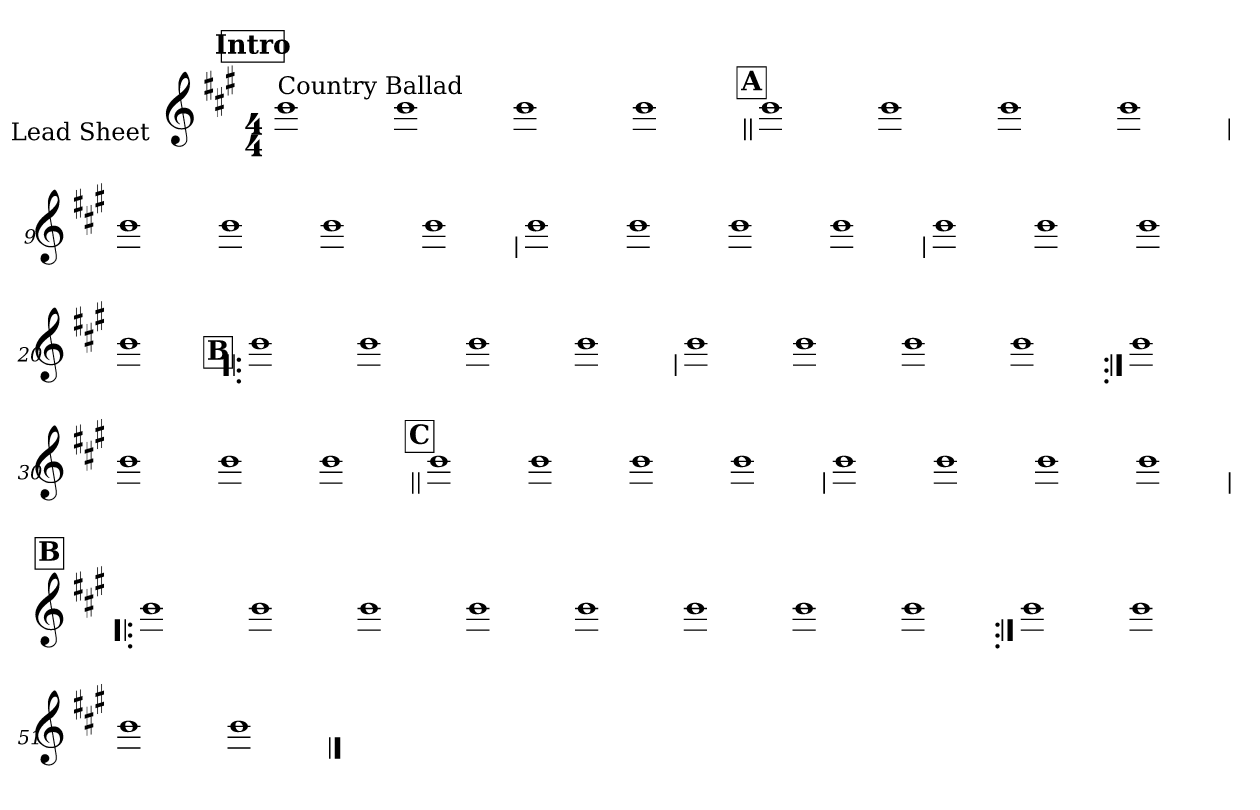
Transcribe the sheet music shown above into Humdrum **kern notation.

**kern
*part1
*staff1
*I"Lead Sheet
*stria0
*clefG2
*k[f#c#g#]
*A:
*M4/4
*MM110
!!LO:REH:place=s1:a:t=Intro
=1||
!LO:TX:a:t=Country Ballad
1b
=2-
1b
=3-
1b
=4-
1b
!!LO:LB:g=z
!!LO:REH:place=s1:a:t=A
=5||
1b
=6-
1b
=7-
1b
=8-
1b
!!LO:LB:g=z
=9
1b
=10-
1b
=11-
1b
=12-
1b
!!LO:LB:g=z
=13
1b
=14-
1b
=15-
1b
=16-
1b
!!LO:LB:g=z
=17
1b
=18-
1b
=19-
1b
=20-
1b
!!LO:LB:g=z
!!LO:REH:place=s1:a:t=B
=21!|:
1b
=22-
1b
=23-
1b
=24-
1b
!!LO:LB:g=z
=25
1b
=26-
1b
=27-
1b
=28-
1b
!!LO:LB:g=z
=29:|!
1b
=30-
1b
=31-
1b
=32-
1b
!!LO:LB:g=z
!!LO:REH:place=s1:a:t=C
=33||
1b
=34-
1b
=35-
1b
=36-
1b
!!LO:LB:g=z
=37
1b
=38-
1b
=39-
1b
=40-
1b
!!LO:LB:g=z
!!LO:REH:place=s1:a:t=B
=41!|:
1b
=42-
1b
=43-
1b
=44-
1b
=45-
1b
=46-
1b
=47-
1b
=48-
1b
!!LO:LB:g=z
=49:|!
1b
=50-
1b
=51-
1b
=52-
1b
==
*-
